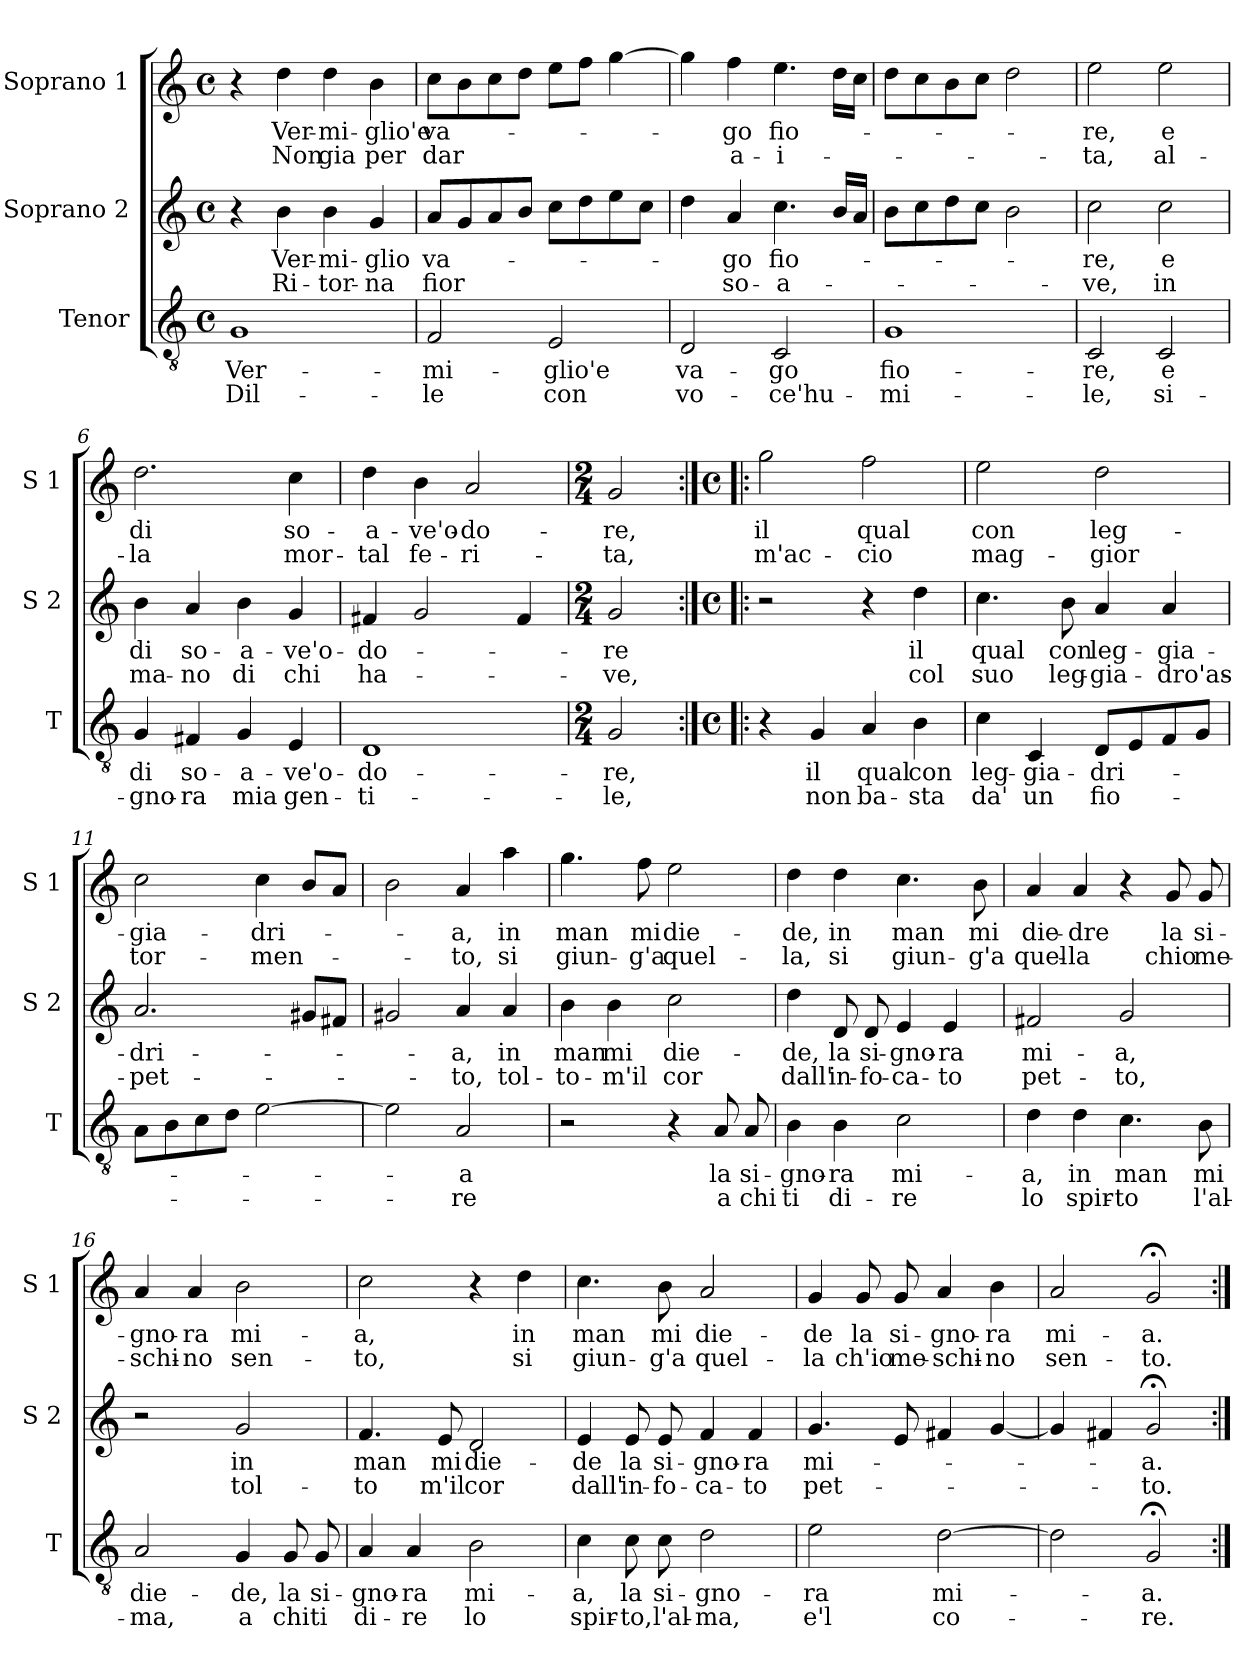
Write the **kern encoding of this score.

**kern	**text	**text	**kern	**text	**text	**kern	**text	**text
*part3	*part3	*part3	*part2	*part2	*part2	*part1	*part1	*part1
*staff3	*staff3	*staff3	*staff2	*staff2	*staff2	*staff1	*staff1	*staff1
*I"Tenor	*	*	*I"Soprano 2	*	*	*I"Soprano 1	*	*
*I'T	*	*	*I'S 2	*	*	*I'S 1	*	*
*clefGv2	*	*	*clefG2	*	*	*clefG2	*	*
*k[]	*	*	*k[]	*	*	*k[]	*	*
*C:	*	*	*C:	*	*	*C:	*	*
*M4/4	*	*	*M4/4	*	*	*M4/4	*	*
*met(c)	*	*	*met(c)	*	*	*met(c)	*	*
=1	=1	=1	=1	=1	=1	=1	=1	=1
!	!LO:LY:b	!LO:LY:b	!	!	!	!	!	!
1G	Ver-	Dil-	4r	.	.	4r	.	.
!	!	!	!	!LO:LY:b	!LO:LY:b	!	!LO:LY:b	!LO:LY:b
.	.	.	4b\	Ver-	Ri-	4dd\	Ver-	Non
!	!	!	!	!LO:LY:b	!LO:LY:b	!	!LO:LY:b	!LO:LY:b
.	.	.	4b\	-mi-	-tor-	4dd\	-mi-	gia
!	!	!	!	!LO:LY:b	!LO:LY:b	!	!LO:LY:b	!LO:LY:b
.	.	.	4g/	-glio	-na	4b\	-glio'e	per
=2	=2	=2	=2	=2	=2	=2	=2	=2
!	!LO:LY:b	!LO:LY:b	!	!LO:LY:b	!LO:LY:b	!	!LO:LY:b	!LO:LY:b
2F/	-mi-	-le	8a/L	va-	fior	8cc\L	va-	dar
.	.	.	8g/	.	.	8b\	.	.
.	.	.	8a/	.	.	8cc\	.	.
.	.	.	8b/J	.	.	8dd\J	.	.
!	!LO:LY:b	!LO:LY:b	!	!	!	!	!	!
2E/	-glio'e	con	8cc\L	.	.	8ee\L	.	.
.	.	.	8dd\	.	.	8ff\J	.	.
.	.	.	8ee\	.	.	[4gg\	.	.
.	.	.	8cc\J	.	.	.	.	.
=3	=3	=3	=3	=3	=3	=3	=3	=3
!	!LO:LY:b	!LO:LY:b	!	!	!	!	!	!
2D/	va-	vo-	4dd\	.	.	4gg\]	.	.
!	!	!	!	!LO:LY:b	!LO:LY:b	!	!LO:LY:b	!LO:LY:b
.	.	.	4a/	-go	so-	4ff\	-go	a-
!	!LO:LY:b	!LO:LY:b	!	!LO:LY:b	!LO:LY:b	!	!LO:LY:b	!LO:LY:b
2C/	-go	-ce'hu-	4.cc\	fio-	-a-	4.ee\	fio-	-i-
.	.	.	16b/LL	.	.	16dd\LL	.	.
.	.	.	16a/JJ	.	.	16cc\JJ	.	.
=4	=4	=4	=4	=4	=4	=4	=4	=4
!	!LO:LY:b	!LO:LY:b	!	!	!	!	!	!
1G	fio-	-mi-	8b\L	.	.	8dd\L	.	.
.	.	.	8cc\	.	.	8cc\	.	.
.	.	.	8dd\	.	.	8b\	.	.
.	.	.	8cc\J	.	.	8cc\J	.	.
.	.	.	2b\	.	.	2dd\	.	.
!!LO:LB:g=z
=5	=5	=5	=5	=5	=5	=5	=5	=5
!	!LO:LY:b	!LO:LY:b	!	!LO:LY:b	!LO:LY:b	!	!LO:LY:b	!LO:LY:b
2C/	-re,	-le,	2cc\	-re,	-ve,	2ee\	-re,	-ta,
!	!LO:LY:b	!LO:LY:b	!	!LO:LY:b	!LO:LY:b	!	!LO:LY:b	!LO:LY:b
2C/	e	si-	2cc\	e	in	2ee\	e	al-
=6	=6	=6	=6	=6	=6	=6	=6	=6
!	!LO:LY:b	!LO:LY:b	!	!LO:LY:b	!LO:LY:b	!	!LO:LY:b	!LO:LY:b
4G/	di	-gno-	4b\	di	ma-	2.dd\	di	-la
!	!LO:LY:b	!LO:LY:b	!	!LO:LY:b	!LO:LY:b	!	!	!
4F#X/	so-	-ra	4a/	so-	-no	.	.	.
!	!LO:LY:b	!LO:LY:b	!	!LO:LY:b	!LO:LY:b	!	!	!
4G/	-a-	mia	4b\	-a-	di	.	.	.
!	!LO:LY:b	!LO:LY:b	!	!LO:LY:b	!LO:LY:b	!	!LO:LY:b	!LO:LY:b
4E/	-ve'o-	gen-	4g/	-ve'o-	chi	4cc\	so-	mor-
=7	=7	=7	=7	=7	=7	=7	=7	=7
!	!LO:LY:b	!LO:LY:b	!	!LO:LY:b	!LO:LY:b	!	!LO:LY:b	!LO:LY:b
1D	-do-	-ti-	4f#X/	-do-	ha-	4dd\	-a-	-tal
!	!	!	!	!	!	!	!LO:LY:b	!LO:LY:b
.	.	.	2g/	.	.	4b\	-ve'o-	fe-
!	!	!	!	!	!	!	!LO:LY:b	!LO:LY:b
.	.	.	.	.	.	2a/	-do-	-ri-
.	.	.	4f#/	.	.	.	.	.
=8	=8	=8	=8	=8	=8	=8	=8	=8
*M2/4	*	*	*M2/4	*	*	*M2/4	*	*
!	!LO:LY:b	!LO:LY:b	!	!LO:LY:b	!LO:LY:b	!	!LO:LY:b	!LO:LY:b
2G/	-re,	-le,	2g/	-re	-ve,	2g/	-re,	-ta,
!!LO:PB:g=z
=9:|!|:	=9:|!|:	=9:|!|:	=9:|!|:	=9:|!|:	=9:|!|:	=9:|!|:	=9:|!|:	=9:|!|:
*M4/4	*	*	*M4/4	*	*	*M4/4	*	*
*met(c)	*	*	*met(c)	*	*	*met(c)	*	*
!	!	!	!	!	!	!	!LO:LY:b	!LO:LY:b
4r	.	.	2r	.	.	2gg\	il	m'ac-
!	!LO:LY:b	!LO:LY:b	!	!	!	!	!	!
4G/	il	non	.	.	.	.	.	.
!	!LO:LY:b	!LO:LY:b	!	!	!	!	!LO:LY:b	!LO:LY:b
4A/	qual	ba-	4r	.	.	2ff\	qual	-cio
!	!LO:LY:b	!LO:LY:b	!	!LO:LY:b	!LO:LY:b	!	!	!
4B\	con	-sta	4dd\	il	col	.	.	.
=10	=10	=10	=10	=10	=10	=10	=10	=10
!	!LO:LY:b	!LO:LY:b	!	!LO:LY:b	!LO:LY:b	!	!LO:LY:b	!LO:LY:b
4c\	leg-	da'	4.cc\	qual	suo	2ee\	con	mag-
!	!LO:LY:b	!LO:LY:b	!	!	!	!	!	!
4C/	-gia-	un	.	.	.	.	.	.
!	!	!	!	!LO:LY:b	!LO:LY:b	!	!	!
.	.	.	8b\	con	leg-	.	.	.
!	!LO:LY:b	!LO:LY:b	!	!LO:LY:b	!LO:LY:b	!	!LO:LY:b	!LO:LY:b
8D/L	-dri-	fio-	4a/	leg-	-gia-	2dd\	leg-	-gior
8E/	.	.	.	.	.	.	.	.
!	!	!	!	!LO:LY:b	!LO:LY:b	!	!	!
8F/	.	.	4a/	-gia-	-dro'as-	.	.	.
8G/J	.	.	.	.	.	.	.	.
=11	=11	=11	=11	=11	=11	=11	=11	=11
!	!	!	!	!LO:LY:b	!LO:LY:b	!	!LO:LY:b	!LO:LY:b
8A\L	.	.	2.a/	-dri-	-pet-	2cc\	-gia-	tor-
8B\	.	.	.	.	.	.	.	.
8c\	.	.	.	.	.	.	.	.
8d\J	.	.	.	.	.	.	.	.
!	!	!	!	!	!	!	!LO:LY:b	!LO:LY:b
[2e\	.	.	.	.	.	4cc\	-dri-	-men-
.	.	.	8g#X/L	.	.	8b/L	.	.
.	.	.	8f#X/J	.	.	8a/J	.	.
=12	=12	=12	=12	=12	=12	=12	=12	=12
2e\]	.	.	2g#X/	.	.	2b\	.	.
!	!LO:LY:b	!LO:LY:b	!	!LO:LY:b	!LO:LY:b	!	!LO:LY:b	!LO:LY:b
2A/	-a	-re	4a/	-a,	-to,	4a/	-a,	-to,
!	!	!	!	!LO:LY:b	!LO:LY:b	!	!LO:LY:b	!LO:LY:b
.	.	.	4a/	in	tol-	4aa\	in	si
!!LO:LB:g=z
=13	=13	=13	=13	=13	=13	=13	=13	=13
!	!	!	!	!LO:LY:b	!LO:LY:b	!	!LO:LY:b	!LO:LY:b
2r	.	.	4b\	man	-to-	4.gg\	man	giun-
!	!	!	!	!LO:LY:b	!LO:LY:b	!	!	!
.	.	.	4b\	mi	-m'il	.	.	.
!	!	!	!	!	!	!	!LO:LY:b	!LO:LY:b
.	.	.	.	.	.	8ff\	mi	-g'a
!	!	!	!	!LO:LY:b	!LO:LY:b	!	!LO:LY:b	!LO:LY:b
4r	.	.	2cc\	die-	cor	2ee\	die-	quel-
!	!LO:LY:b	!LO:LY:b	!	!	!	!	!	!
8A/	la	a	.	.	.	.	.	.
!	!LO:LY:b	!LO:LY:b	!	!	!	!	!	!
8A/	si-	chi	.	.	.	.	.	.
=14	=14	=14	=14	=14	=14	=14	=14	=14
!	!LO:LY:b	!LO:LY:b	!	!LO:LY:b	!LO:LY:b	!	!LO:LY:b	!LO:LY:b
4B\	-gno-	ti	4dd\	-de,	dall'	4dd\	-de,	-la,
!	!LO:LY:b	!LO:LY:b	!	!LO:LY:b	!LO:LY:b	!	!LO:LY:b	!LO:LY:b
4B\	-ra	di-	8d/	la	in-	4dd\	in	si
!	!	!	!	!LO:LY:b	!LO:LY:b	!	!	!
.	.	.	8d/	si-	-fo-	.	.	.
!	!LO:LY:b	!LO:LY:b	!	!LO:LY:b	!LO:LY:b	!	!LO:LY:b	!LO:LY:b
2c\	mi-	-re	4e/	-gno-	-ca-	4.cc\	man	giun-
!	!	!	!	!LO:LY:b	!LO:LY:b	!	!	!
.	.	.	4e/	-ra	-to	.	.	.
!	!	!	!	!	!	!	!LO:LY:b	!LO:LY:b
.	.	.	.	.	.	8b\	mi	-g'a
=15	=15	=15	=15	=15	=15	=15	=15	=15
!	!LO:LY:b	!LO:LY:b	!	!LO:LY:b	!LO:LY:b	!	!LO:LY:b	!LO:LY:b
4d\	-a,	lo	2f#X/	mi-	pet-	4a/	die-	quel-
!	!LO:LY:b	!LO:LY:b	!	!	!	!	!LO:LY:b	!LO:LY:b
4d\	in	spir-	.	.	.	4a/	-dre	-la
!	!LO:LY:b	!LO:LY:b	!	!LO:LY:b	!LO:LY:b	!	!	!
4.c\	man	-to	2g/	-a,	-to,	4r	.	.
!	!	!	!	!	!	!	!LO:LY:b	!LO:LY:b
.	.	.	.	.	.	8g/	la	chio
!	!LO:LY:b	!LO:LY:b	!	!	!	!	!LO:LY:b	!LO:LY:b
8B\	mi	l'al-	.	.	.	8g/	si-	me-
=16	=16	=16	=16	=16	=16	=16	=16	=16
!	!LO:LY:b	!LO:LY:b	!	!	!	!	!LO:LY:b	!LO:LY:b
2A/	die-	-ma,	2r	.	.	4a/	-gno-	-schi-
!	!	!	!	!	!	!	!LO:LY:b	!LO:LY:b
.	.	.	.	.	.	4a/	-ra	-no
!	!LO:LY:b	!LO:LY:b	!	!LO:LY:b	!LO:LY:b	!	!LO:LY:b	!LO:LY:b
4G/	-de,	a	2g/	in	tol-	2b\	mi-	sen-
!	!LO:LY:b	!LO:LY:b	!	!	!	!	!	!
8G/	la	chi	.	.	.	.	.	.
!	!LO:LY:b	!LO:LY:b	!	!	!	!	!	!
8G/	si-	ti	.	.	.	.	.	.
!!LO:LB:g=z
=17	=17	=17	=17	=17	=17	=17	=17	=17
!	!LO:LY:b	!LO:LY:b	!	!LO:LY:b	!LO:LY:b	!	!LO:LY:b	!LO:LY:b
4A/	-gno-	di-	4.f/	man	-to	2cc\	-a,	-to,
!	!LO:LY:b	!LO:LY:b	!	!	!	!	!	!
4A/	-ra	-re	.	.	.	.	.	.
!	!	!	!	!LO:LY:b	!LO:LY:b	!	!	!
.	.	.	8e/	mi	m'il	.	.	.
!	!LO:LY:b	!LO:LY:b	!	!LO:LY:b	!LO:LY:b	!	!	!
2B\	mi-	lo	2d/	die-	cor	4r	.	.
!	!	!	!	!	!	!	!LO:LY:b	!LO:LY:b
.	.	.	.	.	.	4dd\	in	si
=18	=18	=18	=18	=18	=18	=18	=18	=18
!	!LO:LY:b	!LO:LY:b	!	!LO:LY:b	!LO:LY:b	!	!LO:LY:b	!LO:LY:b
4c\	-a,	spir-	4e/	-de	dall'	4.cc\	man	giun-
!	!LO:LY:b	!LO:LY:b	!	!LO:LY:b	!LO:LY:b	!	!	!
8c\	la	-to,	8e/	la	in-	.	.	.
!	!LO:LY:b	!LO:LY:b	!	!LO:LY:b	!LO:LY:b	!	!LO:LY:b	!LO:LY:b
8c\	si-	l'al-	8e/	si-	-fo-	8b\	mi	-g'a
!	!LO:LY:b	!LO:LY:b	!	!LO:LY:b	!LO:LY:b	!	!LO:LY:b	!LO:LY:b
2d\	-gno-	-ma,	4f/	-gno-	-ca-	2a/	die-	quel-
!	!	!	!	!LO:LY:b	!LO:LY:b	!	!	!
.	.	.	4f/	-ra	-to	.	.	.
=19	=19	=19	=19	=19	=19	=19	=19	=19
!	!LO:LY:b	!LO:LY:b	!	!LO:LY:b	!LO:LY:b	!	!LO:LY:b	!LO:LY:b
2e\	-ra	e'l	4.g/	mi-	pet-	4g/	-de	-la
!	!	!	!	!	!	!	!LO:LY:b	!LO:LY:b
.	.	.	.	.	.	8g/	la	ch'io
!	!	!	!	!	!	!	!LO:LY:b	!LO:LY:b
.	.	.	8e/	.	.	8g/	si-	me-
!	!LO:LY:b	!LO:LY:b	!	!	!	!	!LO:LY:b	!LO:LY:b
[2d\	mi-	co-	4f#X/	.	.	4a/	-gno-	-schi-
!	!	!	!	!	!	!	!LO:LY:b	!LO:LY:b
.	.	.	[4g/	.	.	4b\	-ra	-no
=20	=20	=20	=20	=20	=20	=20	=20	=20
!	!	!	!	!	!	!	!LO:LY:b	!LO:LY:b
2d\]	.	.	4g/]	.	.	2a/	mi-	sen-
.	.	.	4f#X/	.	.	.	.	.
!	!LO:LY:b	!LO:LY:b	!	!LO:LY:b	!LO:LY:b	!	!LO:LY:b	!LO:LY:b
2G;</	-a.	-re.	2g;</	-a.	-to.	2g;</	-a.	-to.
=:|!	=:|!	=:|!	=:|!	=:|!	=:|!	=:|!	=:|!	=:|!
*-	*-	*-	*-	*-	*-	*-	*-	*-
